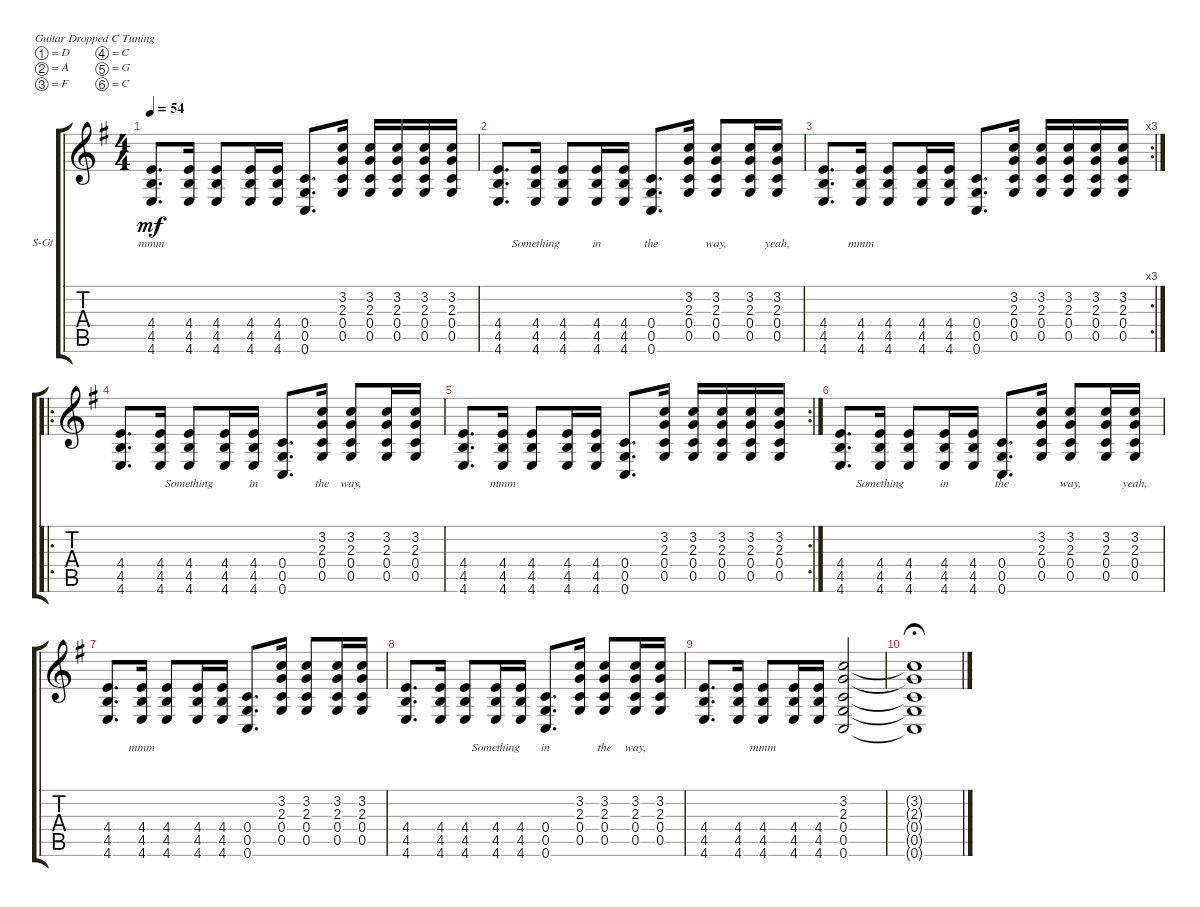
\bracketExtendMode groupsimilarinstruments
\firstSystemTrackNameOrientation horizontal
\otherSystemsTrackNameOrientation horizontal
\track ("Acoustic Guitar" "S-Gt") {instrument acousticguitarsteel}
\staff {score tabs}
\tuning (D4 A3 F3 C3 G2 C2)
\ts (4 4)
\tempo 54
\clef g2
\scale
1.05549
\ks g
(4.4 4.5 4.6).8{d lyrics (0 "mmm") lyrics (1 "") lyrics (2 "") lyrics (3 "") lyrics (4 "") dy mf} (4.4 4.5 4.6).16{lyrics (0 "") lyrics (1 "") lyrics (2 "") lyrics (3 "") lyrics (4 "")} (4.4 4.5 4.6).8{lyrics (0 "") lyrics (1 "") lyrics (2 "") lyrics (3 "") lyrics (4 "")} (4.4 4.5 4.6).16{lyrics (0 "") lyrics (1 "") lyrics (2 "") lyrics (3 "") lyrics (4 "")} (4.4 4.5 4.6).16{lyrics (0 "") lyrics (1 "") lyrics (2 "") lyrics (3 "") lyrics (4 "")} (0.4 0.5 0.6).8{d lyrics (0 "") lyrics (1 "") lyrics (2 "") lyrics (3 "") lyrics (4 "")} (3.2 2.3 0.4 0.5).16{lyrics (0 "") lyrics (1 "") lyrics (2 "") lyrics (3 "") lyrics (4 "")} (3.2 2.3 0.4 0.5).16{lyrics (0 "") lyrics (1 "") lyrics (2 "") lyrics (3 "") lyrics (4 "")} (3.2 2.3 0.4 0.5).16{lyrics (0 "") lyrics (1 "") lyrics (2 "") lyrics (3 "") lyrics (4 "")} (3.2 2.3 0.4 0.5).16{lyrics (0 "") lyrics (1 "") lyrics (2 "") lyrics (3 "") lyrics (4 "")} (3.2 2.3 0.4 0.5).16{lyrics (0 "") lyrics (1 "") lyrics (2 "") lyrics (3 "") lyrics (4 "")} |
\scale
0.944515 (4.4 4.5 4.6).8{d lyrics (0 "") lyrics (1 "") lyrics (2 "") lyrics (3 "") lyrics (4 "")} (4.4 4.5 4.6).16{lyrics (0 "Something") lyrics (1 "") lyrics (2 "") lyrics (3 "") lyrics (4 "")} (4.4 4.5 4.6).8{lyrics (0 "") lyrics (1 "") lyrics (2 "") lyrics (3 "") lyrics (4 "")} (4.4 4.5 4.6).16{lyrics (0 "in") lyrics (1 "") lyrics (2 "") lyrics (3 "") lyrics (4 "")} (4.4 4.5 4.6).16{lyrics (0 "") lyrics (1 "") lyrics (2 "") lyrics (3 "") lyrics (4 "")} (0.4 0.5 0.6).8{d lyrics (0 "the") lyrics (1 "") lyrics (2 "") lyrics (3 "") lyrics (4 "")} (3.2 2.3 0.4 0.5).16{lyrics (0 "") lyrics (1 "") lyrics (2 "") lyrics (3 "") lyrics (4 "")} (3.2 2.3 0.4 0.5).8{lyrics (0 "way,") lyrics (1 "") lyrics (2 "") lyrics (3 "") lyrics (4 "")} (3.2 2.3 0.4 0.5).16{lyrics (0 "") lyrics (1 "") lyrics (2 "") lyrics (3 "") lyrics (4 "")} (3.2 2.3 0.4 0.5).16{lyrics (0 "yeah,") lyrics (1 "") lyrics (2 "") lyrics (3 "") lyrics (4 "")} |
\rc 3
\scale
1.05549 (4.4 4.5 4.6).8{d lyrics (0 "") lyrics (1 "") lyrics (2 "") lyrics (3 "") lyrics (4 "")} (4.4 4.5 4.6).16{lyrics (0 "mmm") lyrics (1 "") lyrics (2 "") lyrics (3 "") lyrics (4 "")} (4.4 4.5 4.6).8{lyrics (0 "") lyrics (1 "") lyrics (2 "") lyrics (3 "") lyrics (4 "")} (4.4 4.5 4.6).16{lyrics (0 "") lyrics (1 "") lyrics (2 "") lyrics (3 "") lyrics (4 "")} (4.4 4.5 4.6).16{lyrics (0 "") lyrics (1 "") lyrics (2 "") lyrics (3 "") lyrics (4 "")} (0.4 0.5 0.6).8{d lyrics (0 "") lyrics (1 "") lyrics (2 "") lyrics (3 "") lyrics (4 "")} (3.2 2.3 0.4 0.5).16{lyrics (0 "") lyrics (1 "") lyrics (2 "") lyrics (3 "") lyrics (4 "")} (3.2 2.3 0.4 0.5).16{lyrics (0 "") lyrics (1 "") lyrics (2 "") lyrics (3 "") lyrics (4 "")} (3.2 2.3 0.4 0.5).16{lyrics (0 "") lyrics (1 "") lyrics (2 "") lyrics (3 "") lyrics (4 "")} (3.2 2.3 0.4 0.5).16{lyrics (0 "") lyrics (1 "") lyrics (2 "") lyrics (3 "") lyrics (4 "")} (3.2 2.3 0.4 0.5).16{lyrics (0 "") lyrics (1 "") lyrics (2 "") lyrics (3 "") lyrics (4 "")} |
\ro
\scale
0.944515 (4.4 4.5 4.6).8{d lyrics (0 "") lyrics (1 "") lyrics (2 "") lyrics (3 "") lyrics (4 "")} (4.4 4.5 4.6).16{lyrics (0 "") lyrics (1 "") lyrics (2 "") lyrics (3 "") lyrics (4 "")} (4.4 4.5 4.6).8{lyrics (0 "Something") lyrics (1 "") lyrics (2 "") lyrics (3 "") lyrics (4 "")} (4.4 4.5 4.6).16{lyrics (0 "") lyrics (1 "") lyrics (2 "") lyrics (3 "") lyrics (4 "")} (4.4 4.5 4.6).16{lyrics (0 "in") lyrics (1 "") lyrics (2 "") lyrics (3 "") lyrics (4 "")} (0.4 0.5 0.6).8{d lyrics (0 "") lyrics (1 "") lyrics (2 "") lyrics (3 "") lyrics (4 "")} (3.2 2.3 0.4 0.5).16{lyrics (0 "the") lyrics (1 "") lyrics (2 "") lyrics (3 "") lyrics (4 "")} (3.2 2.3 0.4 0.5).8{lyrics (0 "way,") lyrics (1 "") lyrics (2 "") lyrics (3 "") lyrics (4 "")} (3.2 2.3 0.4 0.5).16{lyrics (0 "") lyrics (1 "") lyrics (2 "") lyrics (3 "") lyrics (4 "")} (3.2 2.3 0.4 0.5).16{lyrics (0 "") lyrics (1 "") lyrics (2 "") lyrics (3 "") lyrics (4 "")} |
\rc 2
\scale
1.05549 (4.4 4.5 4.6).8{d lyrics (0 "") lyrics (1 "") lyrics (2 "") lyrics (3 "") lyrics (4 "")} (4.4 4.5 4.6).16{lyrics (0 "mmm") lyrics (1 "") lyrics (2 "") lyrics (3 "") lyrics (4 "")} (4.4 4.5 4.6).8{lyrics (0 "") lyrics (1 "") lyrics (2 "") lyrics (3 "") lyrics (4 "")} (4.4 4.5 4.6).16{lyrics (0 "") lyrics (1 "") lyrics (2 "") lyrics (3 "") lyrics (4 "")} (4.4 4.5 4.6).16{lyrics (0 "") lyrics (1 "") lyrics (2 "") lyrics (3 "") lyrics (4 "")} (0.4 0.5 0.6).8{d lyrics (0 "") lyrics (1 "") lyrics (2 "") lyrics (3 "") lyrics (4 "")} (3.2 2.3 0.4 0.5).16{lyrics (0 "") lyrics (1 "") lyrics (2 "") lyrics (3 "") lyrics (4 "")} (3.2 2.3 0.4 0.5).16{lyrics (0 "") lyrics (1 "") lyrics (2 "") lyrics (3 "") lyrics (4 "")} (3.2 2.3 0.4 0.5).16{lyrics (0 "") lyrics (1 "") lyrics (2 "") lyrics (3 "") lyrics (4 "")} (3.2 2.3 0.4 0.5).16{lyrics (0 "") lyrics (1 "") lyrics (2 "") lyrics (3 "") lyrics (4 "")} (3.2 2.3 0.4 0.5).16{lyrics (0 "") lyrics (1 "") lyrics (2 "") lyrics (3 "") lyrics (4 "")} |
\scale
0.944515 (4.4 4.5 4.6).8{d lyrics (0 "") lyrics (1 "") lyrics (2 "") lyrics (3 "") lyrics (4 "")} (4.4 4.5 4.6).16{lyrics (0 "Something") lyrics (1 "") lyrics (2 "") lyrics (3 "") lyrics (4 "")} (4.4 4.5 4.6).8{lyrics (0 "") lyrics (1 "") lyrics (2 "") lyrics (3 "") lyrics (4 "")} (4.4 4.5 4.6).16{lyrics (0 "in") lyrics (1 "") lyrics (2 "") lyrics (3 "") lyrics (4 "")} (4.4 4.5 4.6).16{lyrics (0 "") lyrics (1 "") lyrics (2 "") lyrics (3 "") lyrics (4 "")} (0.4 0.5 0.6).8{d lyrics (0 "the") lyrics (1 "") lyrics (2 "") lyrics (3 "") lyrics (4 "")} (3.2 2.3 0.4 0.5).16{lyrics (0 "") lyrics (1 "") lyrics (2 "") lyrics (3 "") lyrics (4 "")} (3.2 2.3 0.4 0.5).8{lyrics (0 "way,") lyrics (1 "") lyrics (2 "") lyrics (3 "") lyrics (4 "")} (3.2 2.3 0.4 0.5).16{lyrics (0 "") lyrics (1 "") lyrics (2 "") lyrics (3 "") lyrics (4 "")} (3.2 2.3 0.4 0.5).16{lyrics (0 "yeah,") lyrics (1 "") lyrics (2 "") lyrics (3 "") lyrics (4 "")} |
\scale
1.05549 (4.4 4.5 4.6).8{d lyrics (0 "") lyrics (1 "") lyrics (2 "") lyrics (3 "") lyrics (4 "")} (4.4 4.5 4.6).16{lyrics (0 "mmm") lyrics (1 "") lyrics (2 "") lyrics (3 "") lyrics (4 "")} (4.4 4.5 4.6).8{lyrics (0 "") lyrics (1 "") lyrics (2 "") lyrics (3 "") lyrics (4 "")} (4.4 4.5 4.6).16{lyrics (0 "") lyrics (1 "") lyrics (2 "") lyrics (3 "") lyrics (4 "")} (4.4 4.5 4.6).16{lyrics (0 "") lyrics (1 "") lyrics (2 "") lyrics (3 "") lyrics (4 "")} (0.4 0.5 0.6).8{d lyrics (0 "") lyrics (1 "") lyrics (2 "") lyrics (3 "") lyrics (4 "")} (3.2 2.3 0.4 0.5).16{lyrics (0 "") lyrics (1 "") lyrics (2 "") lyrics (3 "") lyrics (4 "")} (3.2 2.3 0.4 0.5).8{lyrics (0 "") lyrics (1 "") lyrics (2 "") lyrics (3 "") lyrics (4 "")} (3.2 2.3 0.4 0.5).16{lyrics (0 "") lyrics (1 "") lyrics (2 "") lyrics (3 "") lyrics (4 "")} (3.2 2.3 0.4 0.5).16{lyrics (0 "") lyrics (1 "") lyrics (2 "") lyrics (3 "") lyrics (4 "")} |
\scale
0.944515 (4.4 4.5 4.6).8{d lyrics (0 "") lyrics (1 "") lyrics (2 "") lyrics (3 "") lyrics (4 "")} (4.4 4.5 4.6).16{lyrics (0 "") lyrics (1 "") lyrics (2 "") lyrics (3 "") lyrics (4 "")} (4.4 4.5 4.6).8{lyrics (0 "") lyrics (1 "") lyrics (2 "") lyrics (3 "") lyrics (4 "")} (4.4 4.5 4.6).16{lyrics (0 "Something") lyrics (1 "") lyrics (2 "") lyrics (3 "") lyrics (4 "")} (4.4 4.5 4.6).16{lyrics (0 "") lyrics (1 "") lyrics (2 "") lyrics (3 "") lyrics (4 "")} (0.4 0.5 0.6).8{d lyrics (0 "in") lyrics (1 "") lyrics (2 "") lyrics (3 "") lyrics (4 "")} (3.2 2.3 0.4 0.5).16{lyrics (0 "") lyrics (1 "") lyrics (2 "") lyrics (3 "") lyrics (4 "")} (3.2 2.3 0.4 0.5).8{lyrics (0 "the") lyrics (1 "") lyrics (2 "") lyrics (3 "") lyrics (4 "")} (3.2 2.3 0.4 0.5).16{lyrics (0 "way,") lyrics (1 "") lyrics (2 "") lyrics (3 "") lyrics (4 "")} (3.2 2.3 0.4 0.5).16{lyrics (0 "") lyrics (1 "") lyrics (2 "") lyrics (3 "") lyrics (4 "")} |
\scale
1.05549 (4.4 4.5 4.6).8{d lyrics (0 "") lyrics (1 "") lyrics (2 "") lyrics (3 "") lyrics (4 "")} (4.4 4.5 4.6).16{lyrics (0 "") lyrics (1 "") lyrics (2 "") lyrics (3 "") lyrics (4 "")} (4.4 4.5 4.6).8{lyrics (0 "mmm") lyrics (1 "") lyrics (2 "") lyrics (3 "") lyrics (4 "")} (4.4 4.5 4.6).16{lyrics (0 "") lyrics (1 "") lyrics (2 "") lyrics (3 "") lyrics (4 "")} (4.4 4.5 4.6).16{lyrics (0 "") lyrics (1 "") lyrics (2 "") lyrics (3 "") lyrics (4 "")} (3.2 2.3 0.4 0.5 0.6).2{lyrics (0 "") lyrics (1 "") lyrics (2 "") lyrics (3 "") lyrics (4 "")} |
\scale
0.944515 (3.2{t} 2.3{t} 0.4{t} 0.5{t} 0.6{t}).1{lyrics (0 "") lyrics (1 "") lyrics (2 "") lyrics (3 "") lyrics (4 "") fermata (medium 0.4)}
